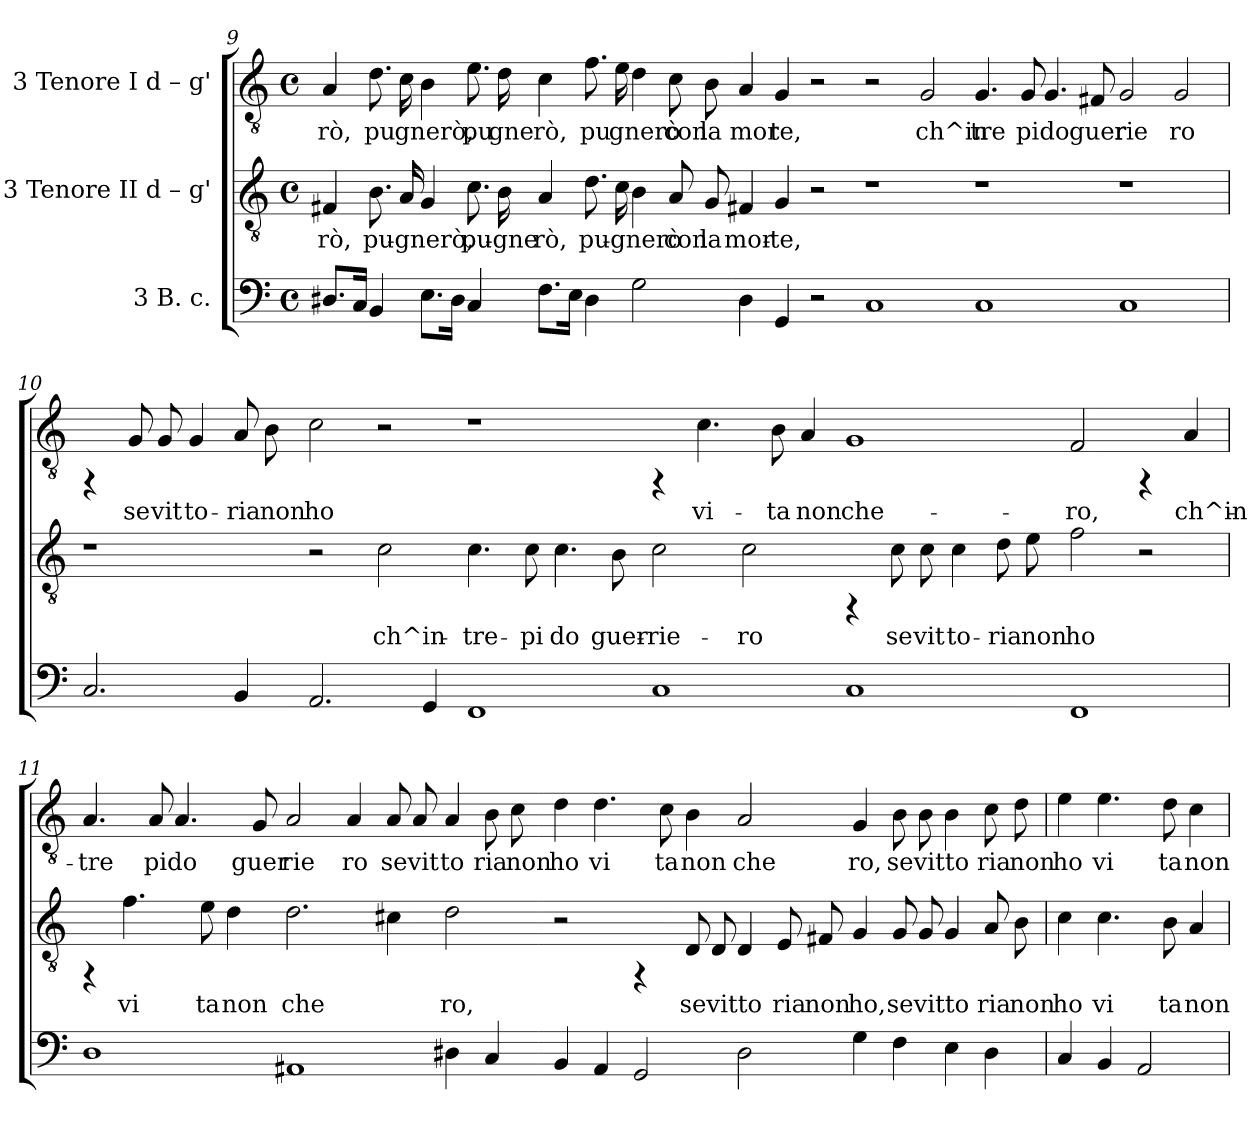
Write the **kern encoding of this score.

**kern	**kern	**text	**kern	**text
*part3	*part2	*part2	*part1	*part1
*staff3	*staff2	*staff2	*staff1	*staff1
*I"3  B. c.	*I"3  Tenore II  d – g'	*	*I"3  Tenore I  d – g'	*
!!LO:LB:g=z
*clefF4	*clefGv2	*	*clefGv2	*
*k[]	*k[]	*	*k[]	*
*C:	*C:	*	*C:	*
*M4/4	*M4/4	*	*M4/4	*
*met(c)	*met(c)	*	*met(c)	*
=9	=9	=9	=9	=9
!	!	!LO:LY:b:cj	!	!LO:LY:b:rj
8.D#/L	4F#X/	rò,	4A/	-rò,
16C/J	.	.	.	.
!	!	!LO:LY:b:cj	!	!LO:LY:b:rj
4BB/	8.B\	pu-	8.d\	pu
!	!	!LO:LY:b:cj	!	!LO:LY:b:rj
.	16A/	-gnerò,	16c\	gnerò,
!	!	!LO:LY:b:cj	!	!LO:LY:b:rj
8.E\L	4G/	.	4B\	.
16D#\J	.	.	.	.
!	!	!LO:LY:b:cj	!	!LO:LY:b:rj
4C/	8.c\	pu-	8.e\	pu
!	!	!LO:LY:b:cj	!	!LO:LY:b:rj
.	16B\	-gne-	16d\	gne
!	!	!LO:LY:b:cj	!	!LO:LY:b:rj
8.F\L	4A/	-rò,	4c\	rò,
16E\J	.	.	.	.
!	!	!LO:LY:b:cj	!	!LO:LY:b:rj
4D#\	8.d\	pu-	8.f\	pu
!	!	!LO:LY:b:cj	!	!LO:LY:b:rj
.	16c\	-gnerò	16e\	gnerò
!	!	!LO:LY:b:cj	!	!LO:LY:b:rj
2G\	4B\	.	4d\	.
!	!	!LO:LY:b:cj	!	!LO:LY:b:rj
.	8A/	con	8c\	con
!	!	!LO:LY:b:cj	!	!LO:LY:b:rj
.	8G/	la	8B\	la
!	!	!LO:LY:b:cj	!	!LO:LY:b:rj
4D#\	4F#X/	mor-	4A/	mor
!	!	!LO:LY:b:cj	!	!LO:LY:b:rj
4GG/	4G/	-te,	4G/	te,
2r	2r	.	2r	.
1C	1r	.	2r	.
!	!	!	!	!LO:LY:b:rj
.	.	.	2G/	ch^in
!	!	!	!	!LO:LY:b:rj
1C	1r	.	4.G/	tre
!	!	!	!	!LO:LY:b:rj
.	.	.	8G/	pi
!	!	!	!	!LO:LY:b:rj
.	.	.	4.G/	do
!	!	!	!	!LO:LY:b:rj
.	.	.	8F#X/	guer
!	!	!	!	!LO:LY:b:rj
1C	1r	.	2G/	rie
!	!	!	!	!LO:LY:b:rj
.	.	.	2G/	ro
!!LO:PB:g=z
=10	=10	=10	=10	=10
2.C/	1r	.	4rFF	.
!	!	!	!	!LO:LY:b:rj
.	.	.	8G/	se
!	!	!	!	!LO:LY:b:rj
.	.	.	8G/	vit
!	!	!	!	!LO:LY:b:rj
.	.	.	4G/	to-
!	!	!	!	!LO:LY:b:rj
4BB/	.	.	8A/	-ria
!	!	!	!	!LO:LY:b:rj
.	.	.	8B\	non
!	!	!	!	!LO:LY:b:rj
2.AA/	2r	.	2c\	ho
!	!	!LO:LY:b:cj	!	!
.	2c\	ch^in-	2r	.
4GG/	.	.	.	.
!	!	!LO:LY:b:cj	!	!
1FF	4.c\	-tre-	1r	.
!	!	!LO:LY:b:cj	!	!
.	8c\	-pi	.	.
!	!	!LO:LY:b:cj	!	!
.	4.c\	do	.	.
!	!	!LO:LY:b:cj	!	!
.	8B\	guer-	.	.
!	!	!LO:LY:b:cj	!	!
1C	2c\	-rie-	4rFF	.
!	!	!	!	!LO:LY:b:rj
.	.	.	4.c\	vi-
!	!	!LO:LY:b:cj	!	!
.	2c\	-ro	.	.
!	!	!	!	!LO:LY:b:rj
.	.	.	8B\	-ta
!	!	!	!	!LO:LY:b:rj
.	.	.	4A/	non
!	!	!	!	!LO:LY:b:rj
1C	4rFF	.	1G	che-
!	!	!LO:LY:b:cj	!	!
.	8c\	se	.	.
!	!	!LO:LY:b:cj	!	!
.	8c\	vit	.	.
!	!	!LO:LY:b:cj	!	!
.	4c\	to-	.	.
!	!	!LO:LY:b:cj	!	!
.	8d\	-ria	.	.
!	!	!LO:LY:b:cj	!	!
.	8e\	non	.	.
!	!	!LO:LY:b:cj	!	!LO:LY:b:rj
1FF	2f\	ho	2F/	-ro,
.	2r	.	4rFF	.
!	!	!	!	!LO:LY:b:rj
.	.	.	4A/	ch^in-
!!LO:LB:g=z
=11	=11	=11	=11	=11
!	!	!	!	!LO:LY:b:rj
1D	4rFF	.	4.A/	-tre
!	!	!LO:LY:b:cj	!	!
.	4.f\	vi	.	.
!	!	!	!	!LO:LY:b:rj
.	.	.	8A/	pido
!	!	!	!	!LO:LY:b:rj
.	.	.	4.A/	.
!	!	!LO:LY:b:cj	!	!
.	8e\	ta	.	.
!	!	!LO:LY:b:cj	!	!
.	4d\	non	.	.
!	!	!	!	!LO:LY:b:rj
.	.	.	8G/	guer
!	!	!LO:LY:b:cj	!	!LO:LY:b:rj
1AA#	2.d\	che	2A/	rie
!	!	!	!	!LO:LY:b:rj
.	.	.	4A/	ro
!	!	!LO:LY:b:cj	!	!LO:LY:b:rj
.	4c#X\	.	8A/	se
!	!	!	!	!LO:LY:b:rj
.	.	.	8A/	vit
!	!	!LO:LY:b:cj	!	!LO:LY:b:rj
4D#\	2d\	ro,	4A/	to
!	!	!	!	!LO:LY:b:rj
4C/	.	.	8B\	ria
!	!	!	!	!LO:LY:b:rj
.	.	.	8c\	non
!	!	!	!	!LO:LY:b:rj
4BB/	2r	.	4d\	ho
!	!	!	!	!LO:LY:b:rj
4AA#/	.	.	4.d\	vi
2GG/	4rFF	.	.	.
!	!	!	!	!LO:LY:b:rj
.	.	.	8c\	ta
!	!	!LO:LY:b:cj	!	!LO:LY:b:rj
.	8D/	se	4B\	non
!	!	!LO:LY:b:cj	!	!
.	8D/	vitto	.	.
!	!	!LO:LY:b:cj	!	!LO:LY:b:rj
2D#\	4D/	.	2A/	che
!	!	!LO:LY:b:cj	!	!
.	8E/	ria	.	.
!	!	!LO:LY:b:cj	!	!
.	8F#X/	non	.	.
!	!	!LO:LY:b:cj	!	!LO:LY:b:rj
4G\	4G/	ho,	4G/	ro,
!	!	!LO:LY:b:cj	!	!LO:LY:b:rj
4F\	8G/	se	8B\	se
!	!	!LO:LY:b:cj	!	!LO:LY:b:rj
.	8G/	vitto	8B\	vitto
!	!	!LO:LY:b:cj	!	!LO:LY:b:rj
4E\	4G/	.	4B\	.
!	!	!LO:LY:b:cj	!	!LO:LY:b:rj
4D#\	8A/	ria	8c\	ria
!	!	!LO:LY:b:cj	!	!LO:LY:b:rj
.	8B\	non	8d\	non
=12	=12	=12	=12	=12
!	!	!LO:LY:b:cj	!	!LO:LY:b:rj
4C/	4c\	ho	4e\	ho
!	!	!LO:LY:b:cj	!	!LO:LY:b:rj
4BB/	4.c\	vi	4.e\	vi
2AA/	.	.	.	.
!	!	!LO:LY:b:cj	!	!LO:LY:b:rj
.	8B\	ta	8d\	ta
!	!	!LO:LY:b:cj	!	!LO:LY:b:rj
.	4A/	non	4c\	non
=	=	=	=	=
*-	*-	*-	*-	*-
